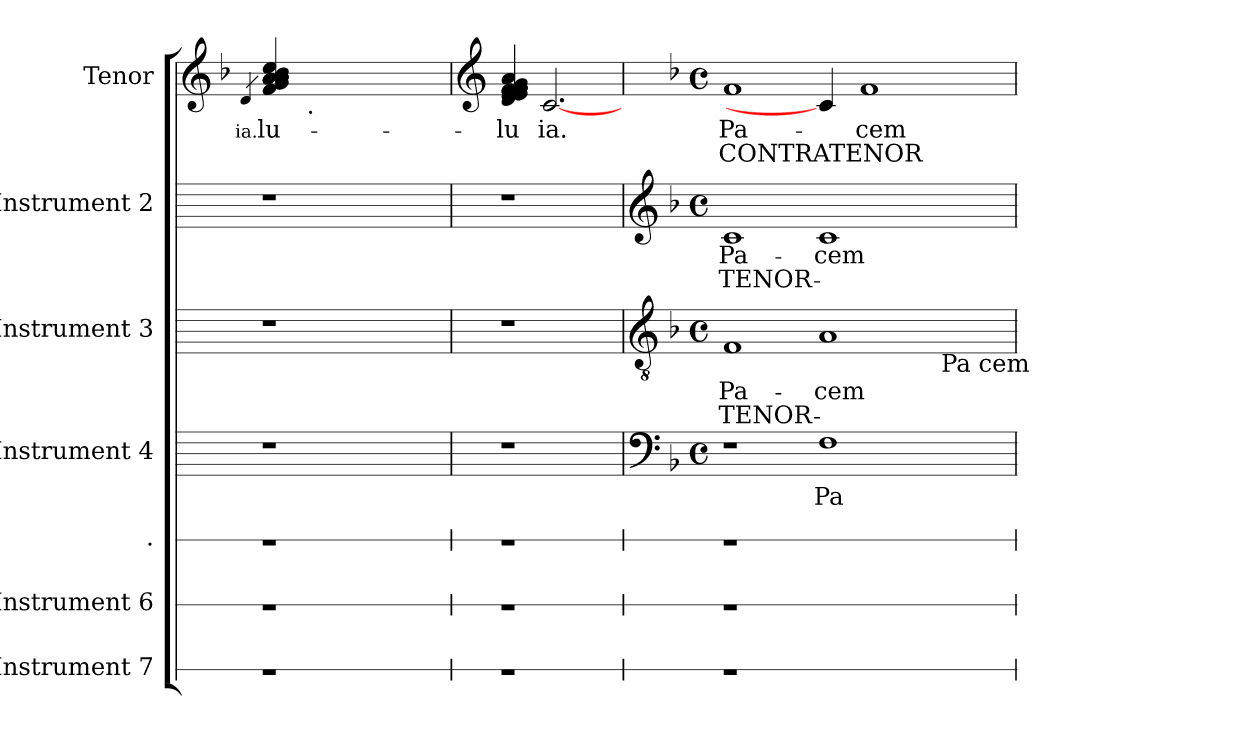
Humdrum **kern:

**kern	**kern	**kern	**kern	**text	**kern	**text	**text	**kern	**text	**text	**kern	**text	**text
*part7	*part6	*part5	*part4	*part4	*part3	*part3	*part3	*part2	*part2	*part2	*part1	*part1	*part1
*staff7	*staff6	*staff5	*staff4	*staff4	*staff3	*staff3	*staff3	*staff2	*staff2	*staff2	*staff1	*staff1	*staff1
*I"Instrument 7	*I"Instrument 6	*I".	*I"Instrument 4	*	*I"Instrument 3	*	*	*I"Instrument 2	*	*	*I"Tenor	*	*
*	*	*	*	*	*	*	*	*	*	*	*I'Tenor	*	*
!!LO:PB:g=z
*stria1	*stria1	*stria1	*stria5	*	*stria5	*	*	*stria5	*	*	*stria4	*	*
*	*	*	*	*	*	*	*	*	*	*	*k[b-]	*	*
*	*	*	*	*	*	*	*	*	*	*	*F:	*	*
=1	=1	=1	=1	=1	=1	=1	=1	=1	=1	=1	=1	=1	=1
!	!	!	!	!	!	!	!	!	!	!	!	!LO:LY:b:cj	!
.	.	.	.	.	.	.	.	.	.	.	4qd/	-ia.	.
!	!	!	!	!	!	!	!	!	!	!	!	!LO:LY:b:cj	!
*	*	*	*	*	*	*	*	*	*	*	*^	*	*
1r	1r	1r	1r	.	1r	.	.	1r	.	.	4a/ 4a/ 4a/ 4a/ 4g/ 4b-/ 4cc/ 4a/ 4f/	8ryy	-lu-	.
.	.	.	.	.	.	.	.	.	.	.	.	32.ryy	.	.
!	!	!	!	!	!	!	!	!	!	!	!	!LO:TX:b:t=.	!	!
.	.	.	.	.	.	.	.	.	.	.	.	2ryy	.	.
.	.	.	.	.	.	.	.	.	.	.	2.ryy	.	.	.
.	.	.	.	.	.	.	.	.	.	.	.	4ryy	.	.
.	.	.	.	.	.	.	.	.	.	.	.	16ryy	.	.
.	.	.	.	.	.	.	.	.	.	.	.	64ryy	.	.
*	*	*	*	*	*	*	*	*	*	*	*v	*v	*	*
!!LO:LB:g=z
=2	=2	=2	=2	=2!	=2	=2!	=2!	=2	=2!	=2!	=2!	=2!	=2!
*	*	*	*	*	*	*	*	*	*	*	*clefG2	*	*
*	*	*	*	*	*	*	*	*	*	*	*k[]	*	*
*	*	*	*	*	*	*	*	*	*	*	*C:	*	*
*	*	*	*	*	*	*	*	*	*	*	*^	*	*
!	!	!	!	!	!	!	!	!	!	!	!	!	!LO:LY:b:cj	!
*	*	*	*	*	*	*	*	*	*	*	*v	*v	*	*
1r	1r	1r	1r	.	1r	.	.	1r	.	.	4f/ 4f/ 4f/ 4f/ 4e/ 4g/ 4a/ 4f/ 4f/ 4e/ 4d/	-lu	.
!	!	!	!	!	!	!	!	!	!	!	!	!LO:LY:b:cj	!
.	.	.	.	.	.	.	.	.	.	.	[2.c	ia.	.
!!LO:LB:g=z
=3	=3	=3	=3	=3!	=3	=3!	=3!	=3	=3!	=3!	=3!	=3!	=3!
*	*	*	*clefF4	*	*clefGv2	*	*	*clefG2	*	*	*	*	*
*	*	*	*k[b-]	*	*k[b-]	*	*	*k[b-]	*	*	*k[b-]	*	*
*	*	*	*F:	*	*F:	*	*	*F:	*	*	*F:	*	*
*	*	*	*M4/4	*	*M4/4	*	*	*M4/4	*	*	*M4/4	*	*
*	*	*	*met(c)	*	*met(c)	*	*	*met(c)	*	*	*met(c)	*	*
!	!	!	!	!	!	!LO:LY:a:cj	!LO:LY:a:rj	!	!LO:LY:b:cj	!LO:LY:b:rj	!	!LO:LY:b:cj	!LO:LY:b:rj
1r	1r	1r	1r	.	1F	Pa-	-TENOR-	1c	Pa-	-TENOR-	1f	Pa-	-CONTRATENOR-
!	!	!	!	!LO:LY:b:cj	!	!LO:LY:a:cj	!	!	!LO:LY:b:cj	!	!	!	!
1ryy	1ryy	1ryy	1F	Pa-	1A	-cem	.	1c	-cem	.	4c]	.	.
!	!	!	!	!	!	!	!	!	!	!	!	!LO:LY:b:cj	!
.	.	.	.	.	.	.	.	.	.	.	1f	-cem	.
!	!	!	!	!	!LO:TX:b:t=Pa cem	!	!	!	!	!	!	!	!
4ryy	4ryy	4ryy	4ryy	.	4ryy	.	.	4ryy	.	.	.	.	.
=	=	=	=	=!	=	=!	=!	=	=!	=!	=!	=!	=!
*-	*-	*-	*-	*-	*-	*-	*-	*-	*-	*-	*-	*-	*-
